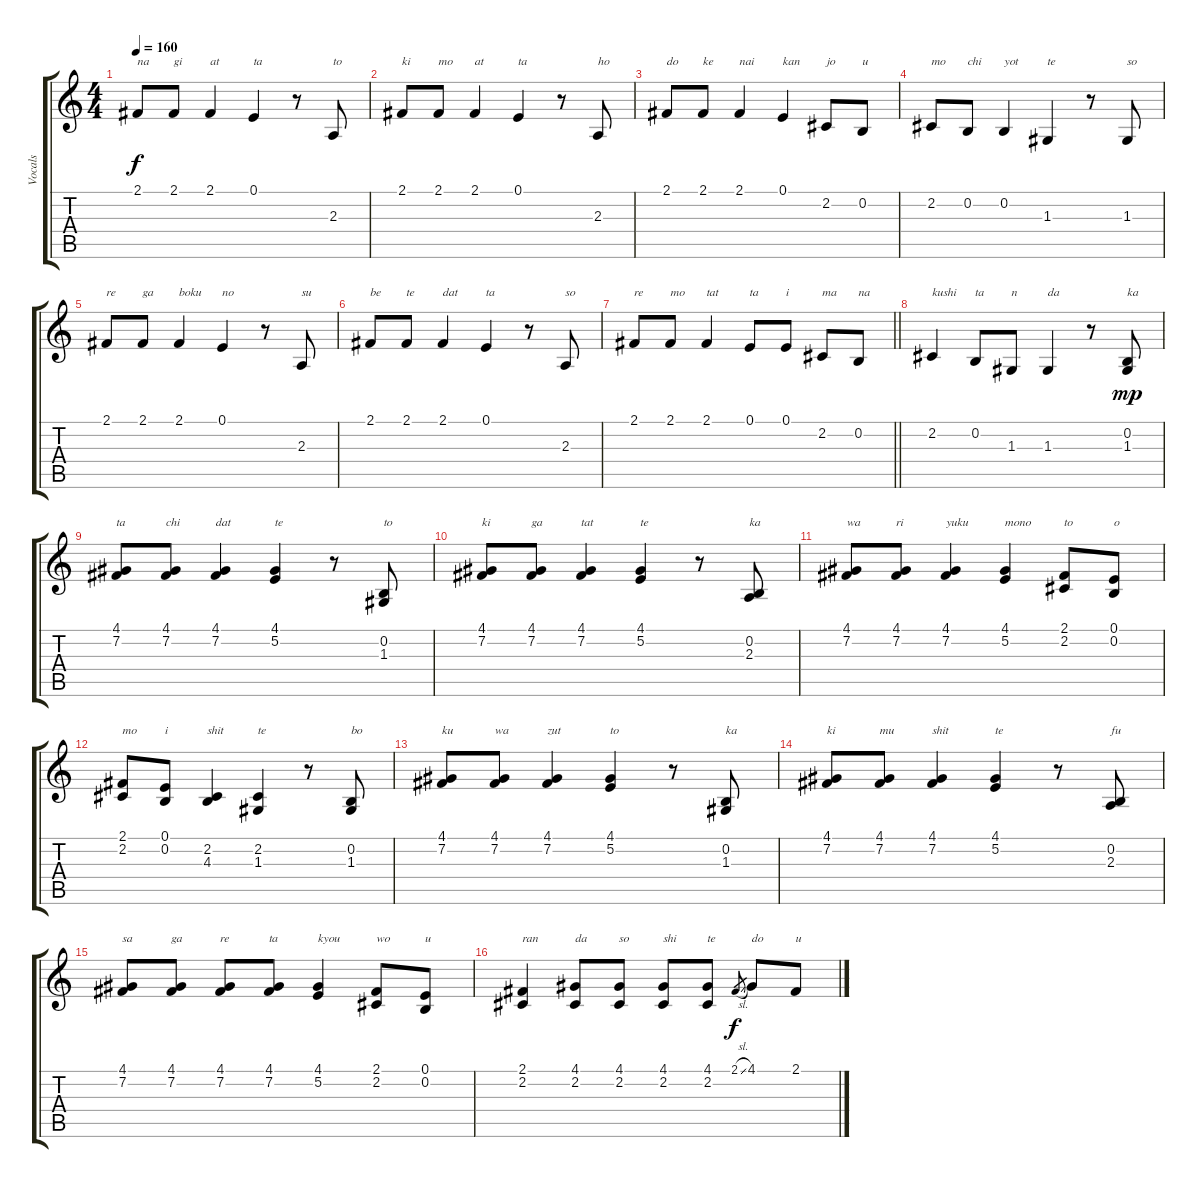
\track ("Vocals" "Vocals") {instrument clarinet}
\staff {score tabs}
\tuning (E4 B3 G3 D3 A2 E2) {hide}
\ts (4 4)
\tempo 160
\clef g2
\ks c
2.1.8{txt "na" dy f} 2.1.8{txt "gi"} 2.1.4{txt "at"} 0.1.4{txt "ta"} r.8 2.3.8{txt "to"} |
2.1.8{txt "ki"} 2.1.8{txt "mo"} 2.1.4{txt "at"} 0.1.4{txt "ta"} r.8 2.3.8{txt "ho"} |
2.1.8{txt "do"} 2.1.8{txt "ke"} 2.1.4{txt "nai"} 0.1.4{txt "kan"} 2.2.8{txt "jo"} 0.2.8{txt "u"} |
2.2.8{txt "mo"} 0.2.8{txt "chi"} 0.2.4{txt "yot"} 1.3.4{txt "te"} r.8 1.3.8{txt "so"} |
2.1.8{txt "re"} 2.1.8{txt "ga"} 2.1.4{txt "boku"} 0.1.4{txt "no"} r.8 2.3.8{txt "su"} |
2.1.8{txt "be"} 2.1.8{txt "te"} 2.1.4{txt "dat"} 0.1.4{txt "ta"} r.8 2.3.8{txt "so"} |
\barLineRight lightlight
2.1.8{txt "re"} 2.1.8{txt "mo"} 2.1.4{txt "tat"} 0.1.8{txt "ta"} 0.1.8{txt "i"} 2.2.8{txt "ma"} 0.2.8{txt "na"} |
2.2.4{txt "kushi"} 0.2.8{txt "ta"} 1.3.8{txt "n"} 1.3.4{txt "da"} r.8 (0.2 1.3).8{txt "ka" dy mp} |
(4.1 7.2).8{txt "ta"} (4.1 7.2).8{txt "chi"} (4.1 7.2).4{txt "dat"} (4.1 5.2).4{txt "te"} r.8 (0.2 1.3).8{txt "to"} |
(4.1 7.2).8{txt "ki"} (4.1 7.2).8{txt "ga"} (4.1 7.2).4{txt "tat"} (4.1 5.2).4{txt "te"} r.8 (0.2 2.3).8{txt "ka"} |
(4.1 7.2).8{txt "wa"} (4.1 7.2).8{txt "ri"} (4.1 7.2).4{txt "yuku"} (4.1 5.2).4{txt "mono"} (2.1 2.2).8{txt "to"} (0.1 0.2).8{txt "o"} |
(2.1 2.2).8{txt "mo"} (0.1 0.2).8{txt "i"} (2.2 4.3).4{txt "shit"} (2.2 1.3).4{txt "te"} r.8 (0.2 1.3).8{txt "bo"} |
(4.1 7.2).8{txt "ku"} (4.1 7.2).8{txt "wa"} (4.1 7.2).4{txt "zut"} (4.1 5.2).4{txt "to"} r.8 (0.2 1.3).8{txt "ka"} |
(4.1 7.2).8{txt "ki"} (4.1 7.2).8{txt "mu"} (4.1 7.2).4{txt "shit"} (4.1 5.2).4{txt "te"} r.8 (0.2 2.3).8{txt "fu"} |
(4.1 7.2).8{txt "sa"} (4.1 7.2).8{txt "ga"} (4.1 7.2).8{txt "re"} (4.1 7.2).8{txt "ta"} (4.1 5.2).4{txt "kyou"} (2.1 2.2).8{txt "wo"} (0.1 0.2).8{txt "u"} |
(2.1 2.2).4{txt "ran"} (4.1 2.2).8{txt "da"} (4.1 2.2).8{txt "so"} (4.1 2.2).8{txt "shi"} (4.1 2.2).8{txt "te"} 2.1{sl}.8{gr dy f} 4.1.8{txt "do"} 2.1.8{txt "u"}
